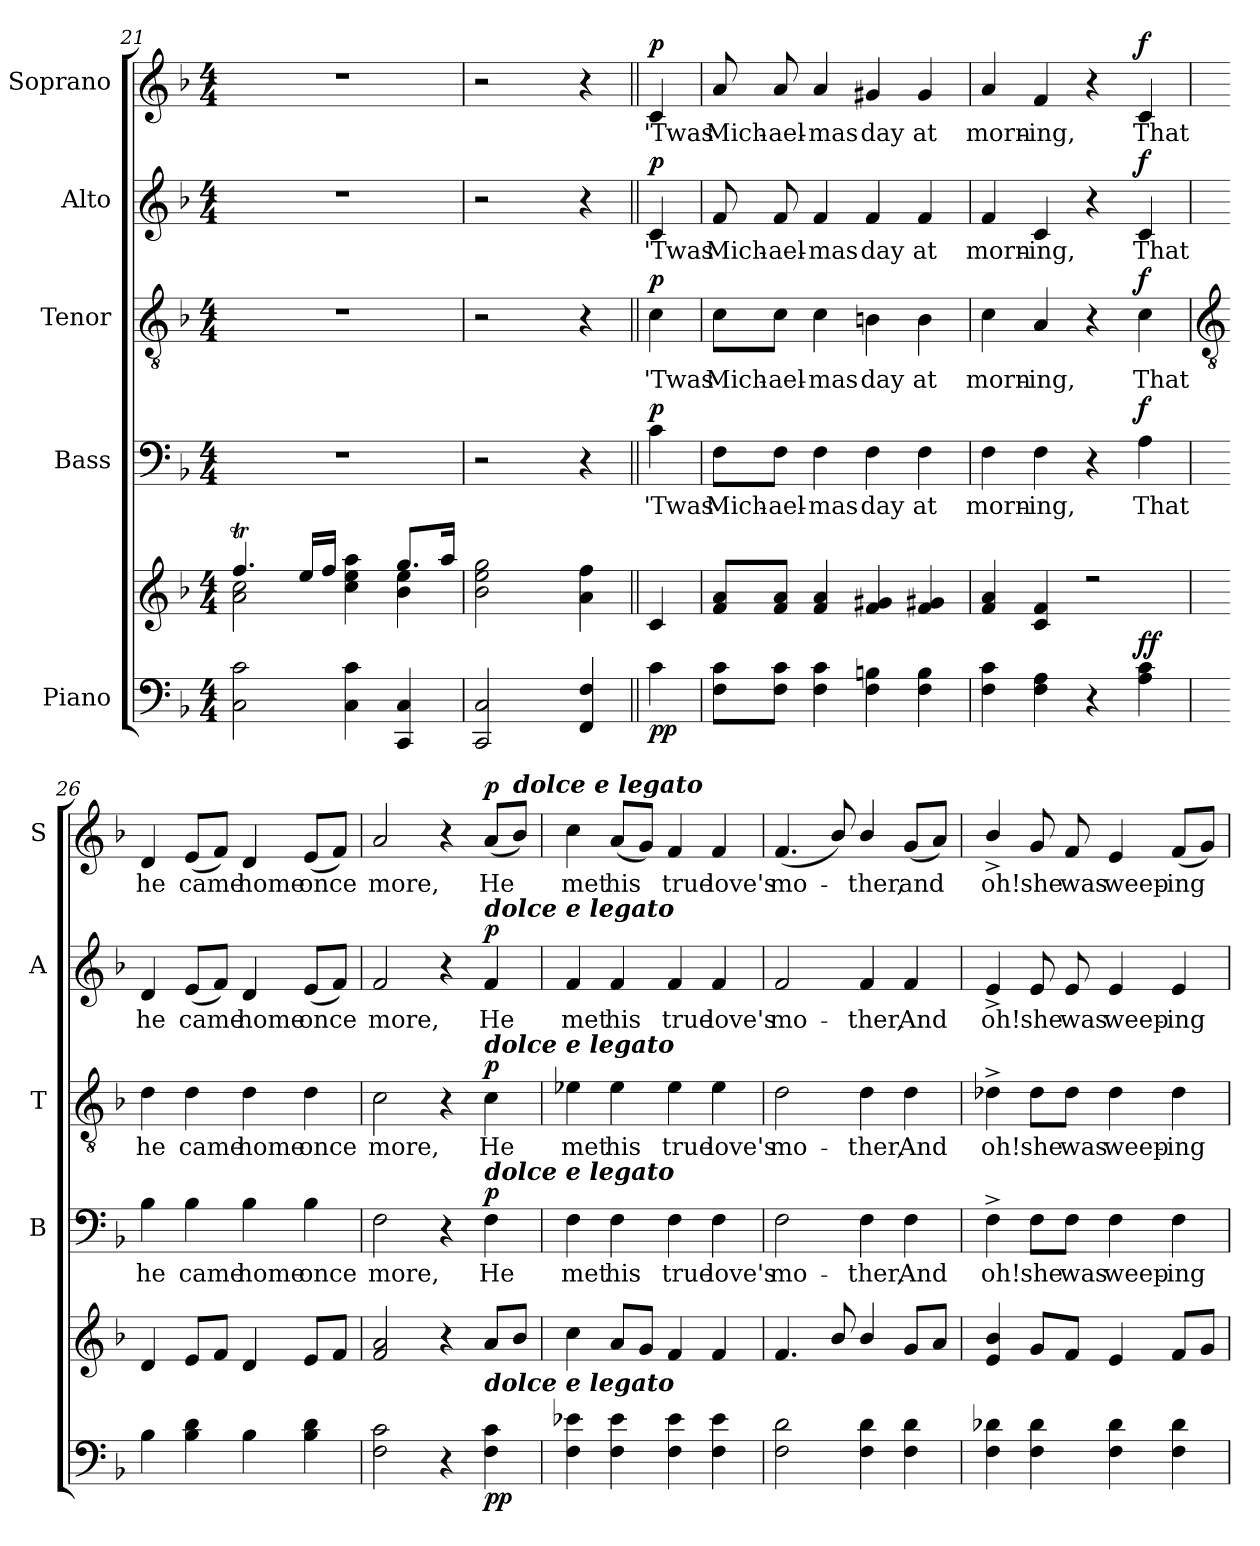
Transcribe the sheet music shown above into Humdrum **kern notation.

**kern	**kern	**dynam	**kern	**text	**dynam	**kern	**text	**dynam	**kern	**text	**dynam	**kern	**text	**dynam
*part5	*part5	*part5	*part4	*part4	*part4	*part3	*part3	*part3	*part2	*part2	*part2	*part1	*part1	*part1
*staff6	*staff5	*staff5/6	*staff4	*staff4	*staff4	*staff3	*staff3	*staff3	*staff2	*staff2	*staff2	*staff1	*staff1	*staff1
*I"Piano	*	*	*I"Bass	*	*	*I"Tenor	*	*	*I"Alto	*	*	*I"Soprano	*	*
*	*	*	*I'B	*	*	*I'T	*	*	*I'A	*	*	*I'S	*	*
*clefF4	*clefG2	*	*clefF4	*	*	*clefGv2	*	*	*clefG2	*	*	*clefG2	*	*
*k[b-]	*k[b-]	*	*k[b-]	*	*	*k[b-]	*	*	*k[b-]	*	*	*k[b-]	*	*
*F:	*F:	*	*F:	*	*	*F:	*	*	*F:	*	*	*F:	*	*
*M4/4	*M4/4	*	*M4/4	*	*	*M4/4	*	*	*M4/4	*	*	*M4/4	*	*
=21	=21	=21	=21	=21	=21	=21	=21	=21	=21	=21	=21	=21	=21	=21
*	*^	*	*	*	*	*	*	*	*	*	*	*	*	*
2C 2c	4.ffT/	2a\ 2cc\	.	1r	.	.	1r	.	.	1r	.	.	1r	.	.
.	16ee/LL	.	.	.	.	.	.	.	.	.	.	.	.	.	.
.	16ff/JJ	.	.	.	.	.	.	.	.	.	.	.	.	.	.
4C 4c	4cc\ 4ee\ 4aa\	4ryy	.	.	.	.	.	.	.	.	.	.	.	.	.
4CC 4C	8.gg/L	4b-\ 4ee\	.	.	.	.	.	.	.	.	.	.	.	.	.
.	16aa/J	.	.	.	.	.	.	.	.	.	.	.	.	.	.
=22	=22	=22	=22	=22	=22	=22	=22	=22	=22	=22	=22	=22	=22	=22	=22
2CC 2C	2b- 2ee 2gg	4ryy	.	2r	.	.	2r	.	.	2r	.	.	2r	.	.
.	.	4ryy	.	.	.	.	.	.	.	.	.	.	.	.	.
4FF 4F	4a 4ff	4ryy	.	4r	.	.	4r	.	.	4r	.	.	4r	.	.
=23||	=23||	=23||	=23||	=23||	=23||	=23||	=23||	=23||	=23||	=23||	=23||	=23||	=23||	=23||	=23||
!	!	!	!LO:DY:b=2	!	!LO:LY:b	!	!	!LO:LY:b	!	!	!LO:LY:b	!	!	!LO:LY:b	!
!	!	!	!LO:DY:n=1:b	!	!	!LO:DY:b	!	!	!LO:DY:b	!	!	!LO:DY:b	!	!	!LO:DY:b
4c	4c	4ryy	p p	4c	'Twas	p	4c	'Twas	p	4c	'Twas	p	4c	'Twas	p
=24	=24	=24	=24	=24	=24	=24	=24	=24	=24	=24	=24	=24	=24	=24	=24
!	!	!	!	!	!LO:LY:b	!	!	!LO:LY:b	!	!	!LO:LY:b	!	!	!LO:LY:b	!
8F 8cL	8f 8aL	1ryy	.	8F\L	Mich-	.	8c\L	Mich-	.	8f	Mich-	.	8a	Mich-	.
!	!	!	!	!	!LO:LY:b	!	!	!LO:LY:b	!	!	!LO:LY:b	!	!	!LO:LY:b	!
8F 8cJ	8f 8aJ	.	.	8F\J	-ael-	.	8c\J	-ael-	.	8f	-ael-	.	8a	-ael-	.
!	!	!	!	!	!LO:LY:b	!	!	!LO:LY:b	!	!	!LO:LY:b	!	!	!LO:LY:b	!
4F 4c	4f 4a	.	.	4F	-mas	.	4c	-mas	.	4f	-mas	.	4a	-mas	.
!	!	!	!	!	!LO:LY:b	!	!	!LO:LY:b	!	!	!LO:LY:b	!	!	!LO:LY:b	!
4F 4Bn	4f 4g#X	.	.	4F	day	.	4Bn	day	.	4f	day	.	4g#X	day	.
!	!	!	!	!	!LO:LY:b	!	!	!LO:LY:b	!	!	!LO:LY:b	!	!	!LO:LY:b	!
4F 4B	4f 4g#X	.	.	4F	at	.	4B	at	.	4f	at	.	4g#	at	.
=25	=25	=25	=25	=25	=25	=25	=25	=25	=25	=25	=25	=25	=25	=25	=25
!	!	!	!	!	!LO:LY:b	!	!	!LO:LY:b	!	!	!LO:LY:b	!	!	!LO:LY:b	!
4F 4c	4f 4a	1ryy	.	4F	morn-	.	4c	morn-	.	4f	morn-	.	4a	morn-	.
!	!	!	!	!	!LO:LY:b	!	!	!LO:LY:b	!	!	!LO:LY:b	!	!	!LO:LY:b	!
4F 4A	4c 4f	.	.	4F	-ing,	.	4A	-ing,	.	4c	-ing,	.	4f	-ing,	.
4r	2r	.	.	4r	.	.	4r	.	.	4r	.	.	4r	.	.
!	!	!	!LO:DY:b=2	!	!LO:LY:b	!	!	!LO:LY:b	!	!	!LO:LY:b	!	!	!LO:LY:b	!
!	!	!	!LO:DY:n=1:a=2	!	!	!LO:DY:b	!	!	!LO:DY:b	!	!	!LO:DY:b	!	!	!LO:DY:b
4A 4c	.	.	f f	4A	That	f	4c	That	f	4c	That	f	4c	That	f
*	*v	*v	*	*	*	*	*	*	*	*	*	*	*	*	*
!!LO:LB:g=z
=26	=26	=26	=26	=26	=26	=26	=26	=26	=26	=26	=26	=26	=26	=26
*	*	*	*	*	*	*clefGv2	*	*	*	*	*	*	*	*
!	!	!	!	!LO:LY:b	!	!	!LO:LY:b	!	!	!LO:LY:b	!	!	!LO:LY:b	!
4B-	4d/	.	4B-	he	.	4d	he	.	4d	he	.	4d	he	.
!	!	!	!	!LO:LY:b	!	!	!LO:LY:b	!	!	!LO:LY:b	!	!	!LO:LY:b	!
4B- 4d	8e/L	.	4B-	came	.	4d	came	.	(<8eL	came	.	(<8eL	came	.
.	8f/J	.	.	.	.	.	.	.	8fJ)	.	.	8fJ)	.	.
!	!	!	!	!LO:LY:b	!	!	!LO:LY:b	!	!	!LO:LY:b	!	!	!LO:LY:b	!
4B-	4d/	.	4B-	home	.	4d	home	.	4d	home	.	4d	home	.
!	!	!	!	!LO:LY:b	!	!	!LO:LY:b	!	!	!LO:LY:b	!	!	!LO:LY:b	!
4B- 4d	8e/L	.	4B-	once	.	4d	once	.	(<8eL	once	.	(<8eL	once	.
.	8f/J	.	.	.	.	.	.	.	8fJ)	.	.	8fJ)	.	.
=27	=27	=27	=27	=27	=27	=27	=27	=27	=27	=27	=27	=27	=27	=27
!	!	!	!	!LO:LY:b	!	!	!LO:LY:b	!	!	!LO:LY:b	!	!	!LO:LY:b	!
2F 2c	2f 2a	.	2F	more,	.	2c	more,	.	2f	more,	.	2a	more,	.
4r	4r	.	4r	.	.	4r	.	.	4r	.	.	4r	.	.
!	!	!	!	!	!	!	!	!	!LO:TX:a:Bi:t=dolce e legato	!	!	!	!	!
!	!	!	!	!	!	!LO:TX:a:Bi:t=dolce e legato	!	!	!	!	!	!	!	!
!	!	!	!LO:TX:a:Bi:t=dolce e legato	!	!	!	!	!	!	!	!	!	!	!
!LO:TX:a:Bi:t=dolce e legato	!	!	!	!	!	!	!	!	!	!	!	!	!	!
!	!	!LO:DY:b=2	!	!LO:LY:b	!	!	!LO:LY:b	!	!	!LO:LY:b	!	!	!LO:LY:b	!
!	!	!LO:DY:n=1:b	!	!	!LO:DY:b	!	!	!LO:DY:b	!	!	!LO:DY:b	!	!	!LO:DY:b
4F 4c	8aL	p p	4F	He	p	4c	He	p	4f	He	p	(<8aL	He	p
!	!	!	!	!	!	!	!	!	!	!	!	!LO:TX:a:Bi:t=dolce e legato	!	!
.	8b-J	.	.	.	.	.	.	.	.	.	.	8b-J)	.	.
=28	=28	=28	=28	=28	=28	=28	=28	=28	=28	=28	=28	=28	=28	=28
!	!	!	!	!LO:LY:b	!	!	!LO:LY:b	!	!	!LO:LY:b	!	!	!LO:LY:b	!
4F 4e-X	4cc	.	4F	met	.	4e-X\	met	.	4f	met	.	4cc	met	.
!	!	!	!	!LO:LY:b	!	!	!LO:LY:b	!	!	!LO:LY:b	!	!	!LO:LY:b	!
4F 4e-	8aL	.	4F	his	.	4e-\	his	.	4f	his	.	(<8aL	his	.
.	8gJ	.	.	.	.	.	.	.	.	.	.	8gJ)	.	.
!	!	!	!	!LO:LY:b	!	!	!LO:LY:b	!	!	!LO:LY:b	!	!	!LO:LY:b	!
4F 4e-	4f	.	4F	true	.	4e-\	true	.	4f	true	.	4f	true	.
!	!	!	!	!LO:LY:b	!	!	!LO:LY:b	!	!	!LO:LY:b	!	!	!LO:LY:b	!
4F 4e-	4f	.	4F	love's	.	4e-\	love's	.	4f	love's	.	4f	love's	.
=29	=29	=29	=29	=29	=29	=29	=29	=29	=29	=29	=29	=29	=29	=29
!	!	!	!	!LO:LY:b	!	!	!LO:LY:b	!	!	!LO:LY:b	!	!	!LO:LY:b	!
2F 2d	4.f	.	2F	mo-	.	2d	mo-	.	2f	mo-	.	(<4.f	mo-	.
.	8b-/	.	.	.	.	.	.	.	.	.	.	8b-/)	.	.
!	!	!	!	!LO:LY:b	!	!	!LO:LY:b	!	!	!LO:LY:b	!	!	!LO:LY:b	!
4F 4d	4b-/	.	4F	-ther,	.	4d	-ther,	.	4f	-ther,	.	4b-/	ther,	.
!	!	!	!	!LO:LY:b	!	!	!LO:LY:b	!	!	!LO:LY:b	!	!	!LO:LY:b	!
4F 4d	8gL	.	4F	And	.	4d	And	.	4f	And	.	(<8gL	and	.
.	8aJ	.	.	.	.	.	.	.	.	.	.	8aJ)	.	.
=30	=30	=30	=30	=30	=30	=30	=30	=30	=30	=30	=30	=30	=30	=30
!	!	!	!	!LO:LY:b	!	!	!LO:LY:b	!	!	!LO:LY:b	!	!	!LO:LY:b	!
4F 4d-X	4e 4b-	.	4F^	oh!	.	4d-X^	oh!	.	4e^	oh!	.	4b-^/	oh!	.
!	!	!	!	!LO:LY:b	!	!	!LO:LY:b	!	!	!LO:LY:b	!	!	!LO:LY:b	!
4F 4d-	8gL	.	8F\L	she	.	8d-\L	she	.	8e	she	.	8g	she	.
!	!	!	!	!LO:LY:b	!	!	!LO:LY:b	!	!	!LO:LY:b	!	!	!LO:LY:b	!
.	8fJ	.	8F\J	was	.	8d-\J	was	.	8e	was	.	8f	was	.
!	!	!	!	!LO:LY:b	!	!	!LO:LY:b	!	!	!LO:LY:b	!	!	!LO:LY:b	!
4F 4d-	4e	.	4F	weep-	.	4d-	weep-	.	4e	weep-	.	4e	weep-	.
!	!	!	!	!LO:LY:b	!	!	!LO:LY:b	!	!	!LO:LY:b	!	!	!LO:LY:b	!
4F 4d-	8fL	.	4F	-ing	.	4d-	-ing	.	4e	-ing	.	(<8fL	-ing	.
.	8gJ	.	.	.	.	.	.	.	.	.	.	8gJ)	.	.
=	=	=	=	=	=	=	=	=	=	=	=	=	=	=
*-	*-	*-	*-	*-	*-	*-	*-	*-	*-	*-	*-	*-	*-	*-
